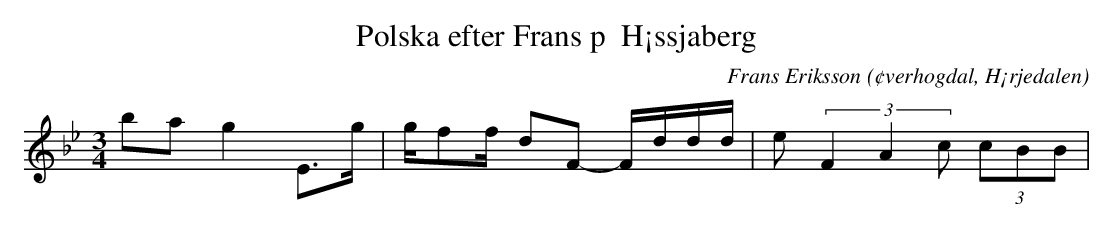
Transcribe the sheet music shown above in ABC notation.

X:1
T:Polska efter Frans p  H¡ssjaberg
O:¢verhogdal, H¡rjedalen
M:3/4
C:Frans Eriksson
K:Bb
ba g2 E>g |g/ff/- dF- F/d/d/d/|e(3F2A2c (3cBB|
